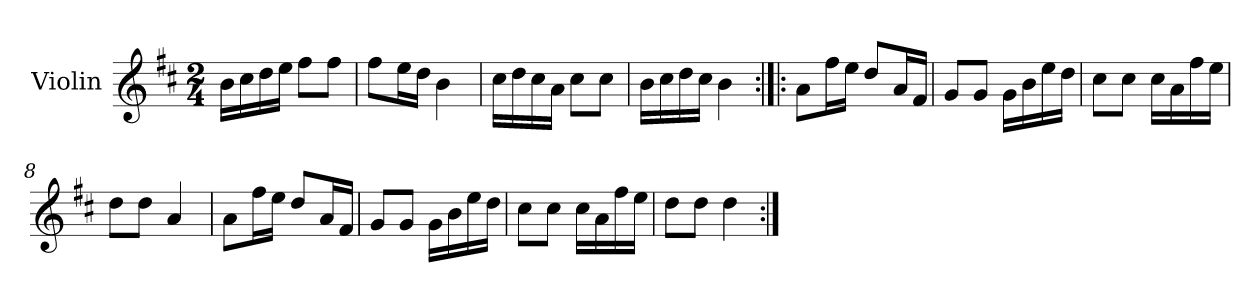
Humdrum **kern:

**kern
*part1
*staff1
*I"Violin
*I'Vln.
*clefG2
*k[f#c#]
*M2/4
=1
16b\LL
16cc#\
16dd\
16ee\JJ
8ff#\L
8ff#\J
=2
8ff#\L
16ee\L
16dd\JJ
4b\
=3
16cc#\LL
16dd\
16cc#\
16a\JJ
8cc#\L
8cc#\J
=4
16b\LL
16cc#\
16dd\
16cc#\JJ
4b\
!!LO:LB:g=z
=5:|!|:
8a\L
16ff#\L
16ee\JJ
8dd/L
16a/L
16f#/JJ
=6
8g/L
8g/J
16g\LL
16b\
16ee\
16dd\JJ
=7
8cc#\L
8cc#\J
16cc#\LL
16a\
16ff#\
16ee\JJ
=8
8dd\L
8dd\J
4a/
!!LO:LB:g=z
=9
8a\L
16ff#\L
16ee\JJ
8dd/L
16a/L
16f#/JJ
=10
8g/L
8g/J
16g\LL
16b\
16ee\
16dd\JJ
=11
8cc#\L
8cc#\J
16cc#\LL
16a\
16ff#\
16ee\JJ
=12
8dd\L
8dd\J
4dd\
=:|!
*-
